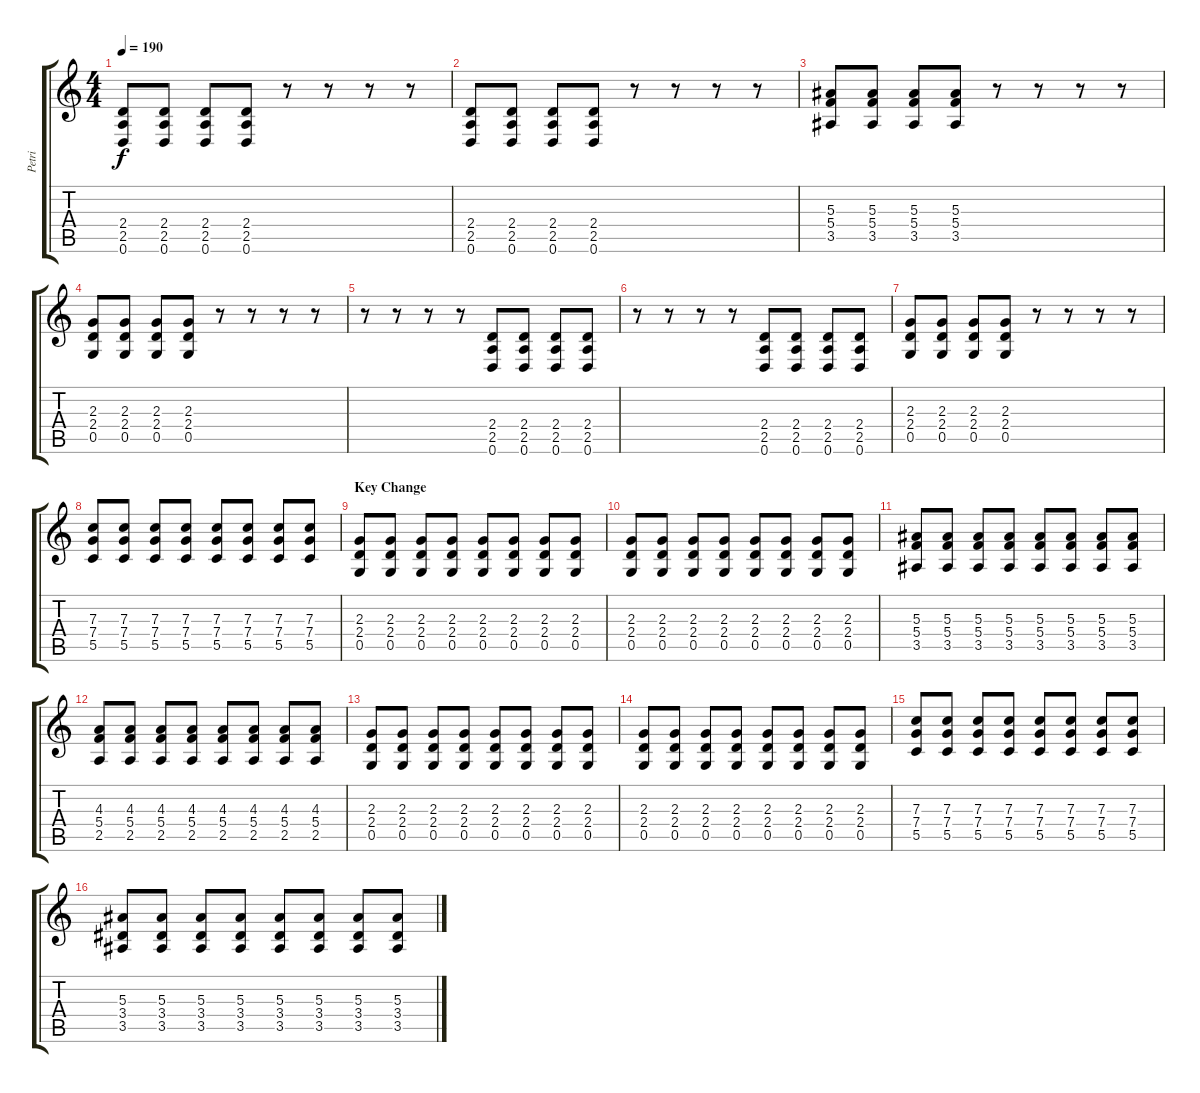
\track ("Petri" "Petri") {instrument distortionguitar}
\staff {score tabs}
\tuning (D4 A3 F3 C3 G2 D2) {hide}
\ts (4 4)
\tempo 190
\clef g2
\ks c
(2.4 2.5 0.6).8{dy f} (2.4 2.5 0.6).8 (2.4 2.5 0.6).8 (2.4 2.5 0.6).8 r.8 r.8 r.8 r.8 |
(2.4 2.5 0.6).8 (2.4 2.5 0.6).8 (2.4 2.5 0.6).8 (2.4 2.5 0.6).8 r.8 r.8 r.8 r.8 |
(5.3 5.4 3.5).8 (5.3 5.4 3.5).8 (5.3 5.4 3.5).8 (5.3 5.4 3.5).8 r.8 r.8 r.8 r.8 |
(2.3 2.4 0.5).8 (2.3 2.4 0.5).8 (2.3 2.4 0.5).8 (2.3 2.4 0.5).8 r.8 r.8 r.8 r.8 |
r.8 r.8 r.8 r.8 (2.4 2.5 0.6).8 (2.4 2.5 0.6).8 (2.4 2.5 0.6).8 (2.4 2.5 0.6).8 |
r.8 r.8 r.8 r.8 (2.4 2.5 0.6).8 (2.4 2.5 0.6).8 (2.4 2.5 0.6).8 (2.4 2.5 0.6).8 |
(2.3 2.4 0.5).8 (2.3 2.4 0.5).8 (2.3 2.4 0.5).8 (2.3 2.4 0.5).8 r.8 r.8 r.8 r.8 |
(7.3 7.4 5.5).8 (7.3 7.4 5.5).8 (7.3 7.4 5.5).8 (7.3 7.4 5.5).8 (7.3 7.4 5.5).8 (7.3 7.4 5.5).8 (7.3 7.4 5.5).8 (7.3 7.4 5.5).8 |
\section ("" "Key Change")
(2.3 2.4 0.5).8 (2.3 2.4 0.5).8 (2.3 2.4 0.5).8 (2.3 2.4 0.5).8 (2.3 2.4 0.5).8 (2.3 2.4 0.5).8 (2.3 2.4 0.5).8 (2.3 2.4 0.5).8 |
(2.3 2.4 0.5).8 (2.3 2.4 0.5).8 (2.3 2.4 0.5).8 (2.3 2.4 0.5).8 (2.3 2.4 0.5).8 (2.3 2.4 0.5).8 (2.3 2.4 0.5).8 (2.3 2.4 0.5).8 |
(5.3 5.4 3.5).8 (5.3 5.4 3.5).8 (5.3 5.4 3.5).8 (5.3 5.4 3.5).8 (5.3 5.4 3.5).8 (5.3 5.4 3.5).8 (5.3 5.4 3.5).8 (5.3 5.4 3.5).8 |
(4.3 5.4 2.5).8 (4.3 5.4 2.5).8 (4.3 5.4 2.5).8 (4.3 5.4 2.5).8 (4.3 5.4 2.5).8 (4.3 5.4 2.5).8 (4.3 5.4 2.5).8 (4.3 5.4 2.5).8 |
(2.3 2.4 0.5).8 (2.3 2.4 0.5).8 (2.3 2.4 0.5).8 (2.3 2.4 0.5).8 (2.3 2.4 0.5).8 (2.3 2.4 0.5).8 (2.3 2.4 0.5).8 (2.3 2.4 0.5).8 |
(2.3 2.4 0.5).8 (2.3 2.4 0.5).8 (2.3 2.4 0.5).8 (2.3 2.4 0.5).8 (2.3 2.4 0.5).8 (2.3 2.4 0.5).8 (2.3 2.4 0.5).8 (2.3 2.4 0.5).8 |
(7.3 7.4 5.5).8 (7.3 7.4 5.5).8 (7.3 7.4 5.5).8 (7.3 7.4 5.5).8 (7.3 7.4 5.5).8 (7.3 7.4 5.5).8 (7.3 7.4 5.5).8 (7.3 7.4 5.5).8 |
(5.3 3.4 3.5).8 (5.3 3.4 3.5).8 (5.3 3.4 3.5).8 (5.3 3.4 3.5).8 (5.3 3.4 3.5).8 (5.3 3.4 3.5).8 (5.3 3.4 3.5).8 (5.3 3.4 3.5).8
